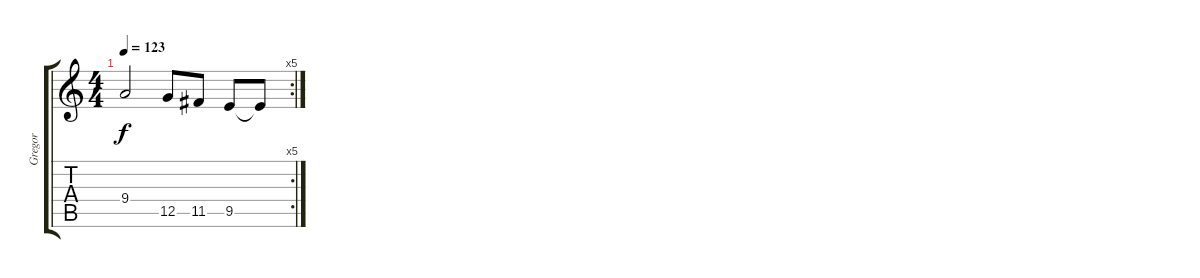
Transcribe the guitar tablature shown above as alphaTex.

\track ("Gregor" "Gregor") {instrument overdrivenguitar}
\staff {score tabs}
\tuning (D4 A3 F3 C3 G2 D2) {hide}
\rc 5
\ts (4 4)
\tempo 123
\clef g2
\ks c
9.4{t}.2{dy f} 12.5.8 11.5.8 9.5.8 9.5{t}.8
